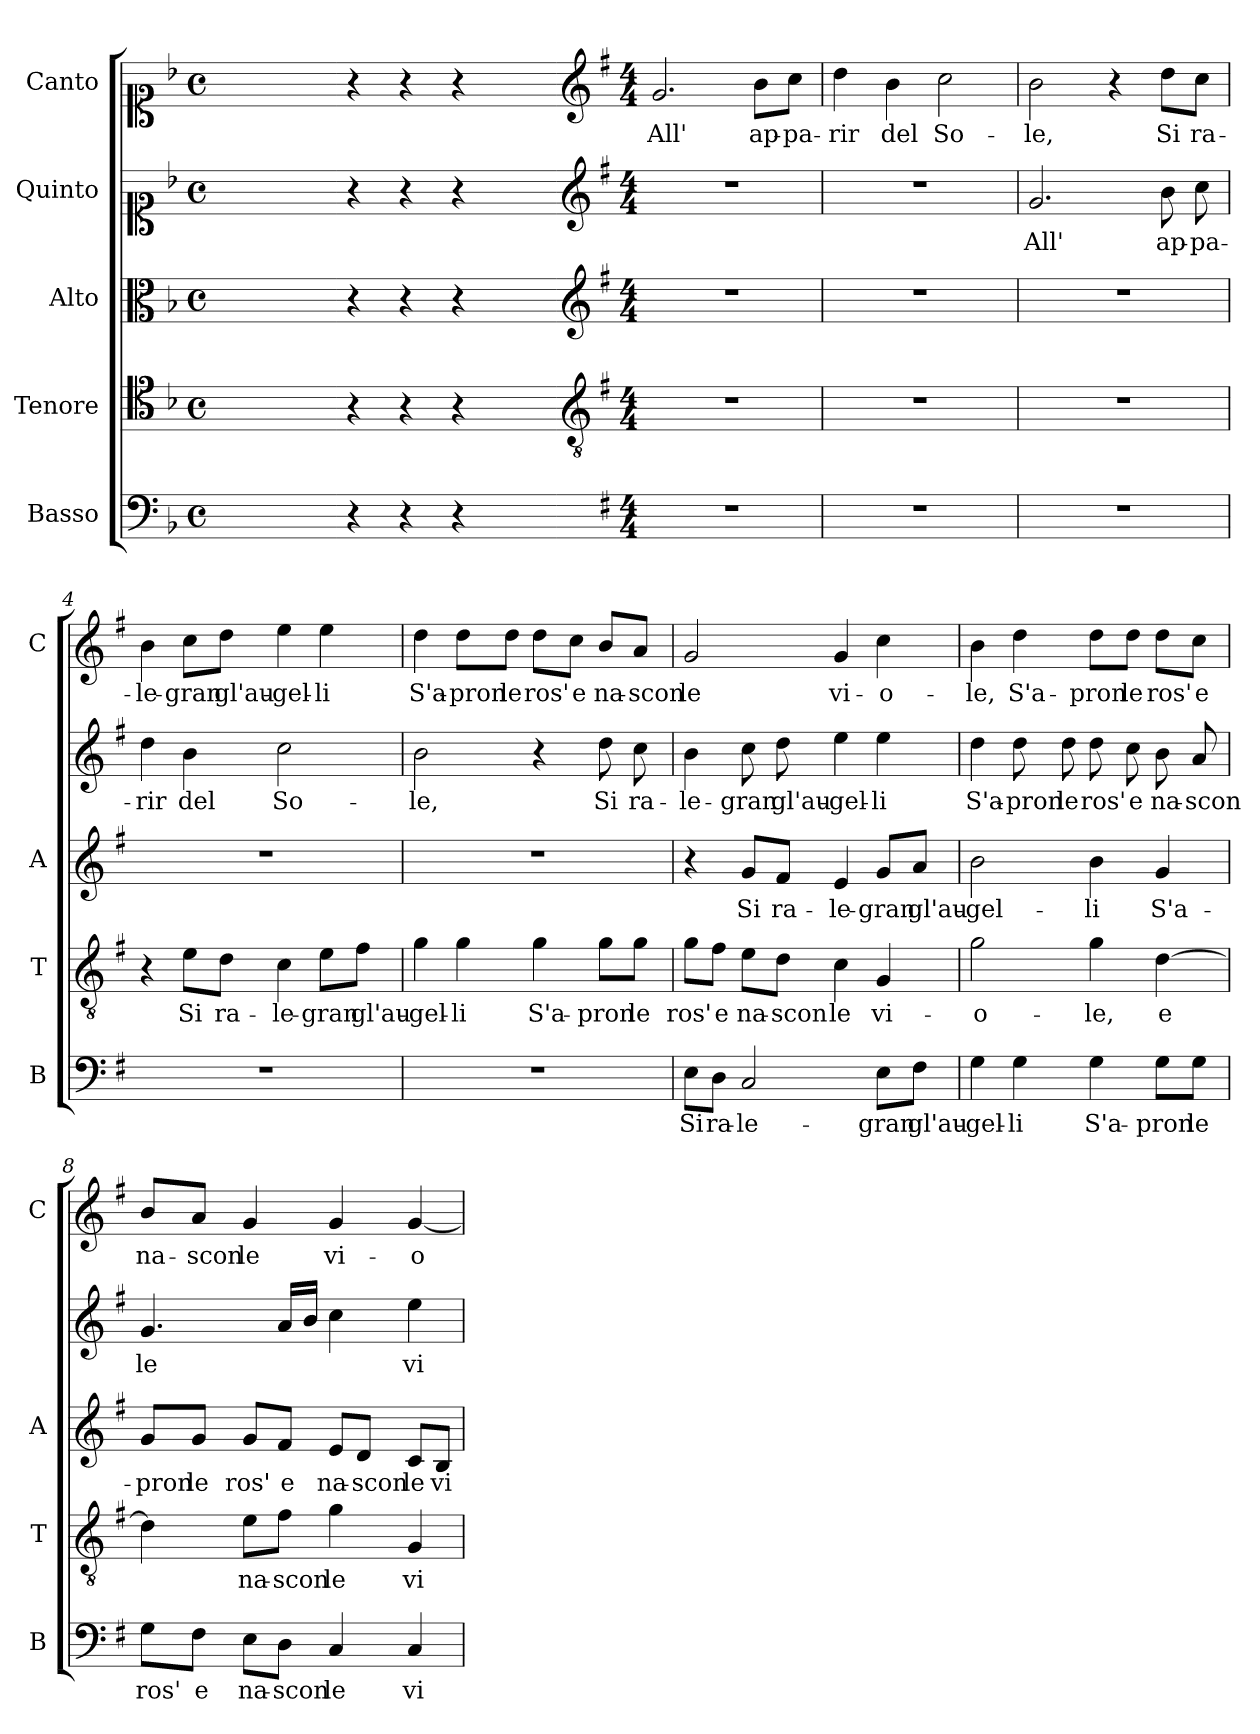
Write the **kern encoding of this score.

**kern	**text	**kern	**text	**kern	**text	**kern	**text	**kern	**text
*part5	*part5	*part4	*part4	*part3	*part3	*part2	*part2	*part1	*part1
*staff5	*staff5	*staff4	*staff4	*staff3	*staff3	*staff2	*staff2	*staff1	*staff1
*I"Basso	*	*I"Tenore	*	*I"Alto	*	*I"Quinto	*	*I"Canto	*
*I'B	*	*I'T	*	*I'A	*	*	*	*I'C	*
*clefF4	*	*clefC4	*	*clefC3	*	*clefC1	*	*clefC1	*
*k[b-]	*	*k[b-]	*	*k[b-]	*	*k[b-]	*	*k[b-]	*
*F:	*	*F:	*	*F:	*	*F:	*	*F:	*
*M4/4	*	*M4/4	*	*M4/4	*	*M4/4	*	*M4/4	*
*met(c)	*	*met(c)	*	*met(c)	*	*met(c)	*	*met(c)	*
=	=	=	=	=	=	=	=	=	=
1ryy	.	1ryy	.	1ryy	.	1ryy	.	1ryy	.
=1X-	=1X-	=1X-	=1X-	=1X-	=1X-	=1X-	=1X-	=1X-	=1X-
4r	.	4r	.	4r	.	4r	.	4r	.
4r	.	4r	.	4r	.	4r	.	4r	.
4r	.	4r	.	4r	.	4r	.	4r	.
4ryy	.	4ryy	.	4ryy	.	4ryy	.	4ryy	.
=1-	=1-	=1-	=1-	=1-	=1-	=1-	=1-	=1-	=1-
*	*	*clefGv2	*	*clefG2	*	*clefG2	*	*clefG2	*
*k[f#]	*	*k[f#]	*	*k[f#]	*	*k[f#]	*	*k[f#]	*
*G:	*	*G:	*	*G:	*	*G:	*	*G:	*
*M4/4	*	*M4/4	*	*M4/4	*	*M4/4	*	*M4/4	*
!	!	!	!	!	!	!	!	!	!LO:LY:b
1r	.	1r	.	1r	.	1r	.	2.g/	All'
!	!	!	!	!	!	!	!	!	!LO:LY:b
.	.	.	.	.	.	.	.	8b\L	ap-
!	!	!	!	!	!	!	!	!	!LO:LY:b
.	.	.	.	.	.	.	.	8cc\J	-pa-
=2	=2	=2	=2	=2	=2	=2	=2	=2	=2
!	!	!	!	!	!	!	!	!	!LO:LY:b
1r	.	1r	.	1r	.	1r	.	4dd\	-rir
!	!	!	!	!	!	!	!	!	!LO:LY:b
.	.	.	.	.	.	.	.	4b\	del
!	!	!	!	!	!	!	!	!	!LO:LY:b
.	.	.	.	.	.	.	.	2cc\	So-
=3	=3	=3	=3	=3	=3	=3	=3	=3	=3
!	!	!	!	!	!	!	!LO:LY:b	!	!LO:LY:b
1r	.	1r	.	1r	.	2.g/	All'	2b\	-le,
.	.	.	.	.	.	.	.	4r	.
!	!	!	!	!	!	!	!LO:LY:b	!	!LO:LY:b
.	.	.	.	.	.	8b\	ap-	8dd\L	Si
!	!	!	!	!	!	!	!LO:LY:b	!	!LO:LY:b
.	.	.	.	.	.	8cc\	-pa-	8cc\J	ra-
=4	=4	=4	=4	=4	=4	=4	=4	=4	=4
!	!	!	!	!	!	!	!LO:LY:b	!	!LO:LY:b
1r	.	4r	.	1r	.	4dd\	-rir	4b\	-le-
!	!	!	!LO:LY:b	!	!	!	!LO:LY:b	!	!LO:LY:b
.	.	8e\L	Si	.	.	4b\	del	8cc\L	-gran
!	!	!	!LO:LY:b	!	!	!	!	!	!LO:LY:b
.	.	8d\J	ra-	.	.	.	.	8dd\J	gl'au-
!	!	!	!LO:LY:b	!	!	!	!LO:LY:b	!	!LO:LY:b
.	.	4c\	-le-	.	.	2cc\	So-	4ee\	-gel-
!	!	!	!LO:LY:b	!	!	!	!	!	!LO:LY:b
.	.	8e\L	-gran	.	.	.	.	4ee\	-li
!	!	!	!LO:LY:b	!	!	!	!	!	!
.	.	8f#\J	gl'au-	.	.	.	.	.	.
=5	=5	=5	=5	=5	=5	=5	=5	=5	=5
!	!	!	!LO:LY:b	!	!	!	!LO:LY:b	!	!LO:LY:b
1r	.	4g\	-gel-	1r	.	2b\	-le,	4dd\	S'a-
!	!	!	!LO:LY:b	!	!	!	!	!	!LO:LY:b
.	.	4g\	-li	.	.	.	.	8dd\L	-pron
!	!	!	!	!	!	!	!	!	!LO:LY:b
.	.	.	.	.	.	.	.	8dd\J	le
!	!	!	!LO:LY:b	!	!	!	!	!	!LO:LY:b
.	.	4g\	S'a-	.	.	4r	.	8dd\L	ros'
!	!	!	!	!	!	!	!	!	!LO:LY:b
.	.	.	.	.	.	.	.	8cc\J	e
!	!	!	!LO:LY:b	!	!	!	!LO:LY:b	!	!LO:LY:b
.	.	8g\L	-pron	.	.	8dd\	Si	8b/L	na-
!	!	!	!LO:LY:b	!	!	!	!LO:LY:b	!	!LO:LY:b
.	.	8g\J	le	.	.	8cc\	ra-	8a/J	-scon
!!LO:LB:g=z
=6	=6	=6	=6	=6	=6	=6	=6	=6	=6
!	!LO:LY:b	!	!LO:LY:b	!	!	!	!LO:LY:b	!	!LO:LY:b
8E\L	Si	8g\L	ros'	4r	.	4b\	-le-	2g/	le
!	!LO:LY:b	!	!LO:LY:b	!	!	!	!	!	!
8D\J	ra-	8f#\J	e	.	.	.	.	.	.
!	!LO:LY:b	!	!LO:LY:b	!	!LO:LY:b	!	!LO:LY:b	!	!
2C/	-le-	8e\L	na-	8g/L	Si	8cc\	-gran	.	.
!	!	!	!LO:LY:b	!	!LO:LY:b	!	!LO:LY:b	!	!
.	.	8d\J	-scon	8f#/J	ra-	8dd\	gl'au-	.	.
!	!	!	!LO:LY:b	!	!LO:LY:b	!	!LO:LY:b	!	!LO:LY:b
.	.	4c\	le	4e/	-le-	4ee\	-gel-	4g/	vi-
!	!LO:LY:b	!	!LO:LY:b	!	!LO:LY:b	!	!LO:LY:b	!	!LO:LY:b
8E\L	-gran	4G/	vi-	8g/L	-gran	4ee\	-li	4cc\	-o-
!	!LO:LY:b	!	!	!	!LO:LY:b	!	!	!	!
8F#\J	gl'au-	.	.	8a/J	gl'au-	.	.	.	.
=7	=7	=7	=7	=7	=7	=7	=7	=7	=7
!	!LO:LY:b	!	!LO:LY:b	!	!LO:LY:b	!	!LO:LY:b	!	!LO:LY:b
4G\	-gel-	2g\	-o-	2b\	-gel-	4dd\	S'a-	4b\	-le,
!	!LO:LY:b	!	!	!	!	!	!LO:LY:b	!	!LO:LY:b
4G\	-li	.	.	.	.	8dd\	-pron	4dd\	S'a-
!	!	!	!	!	!	!	!LO:LY:b	!	!
.	.	.	.	.	.	8dd\	le	.	.
!	!LO:LY:b	!	!LO:LY:b	!	!LO:LY:b	!	!LO:LY:b	!	!LO:LY:b
4G\	S'a-	4g\	-le,	4b\	-li	8dd\	ros'	8dd\L	-pron
!	!	!	!	!	!	!	!LO:LY:b	!	!LO:LY:b
.	.	.	.	.	.	8cc\	e	8dd\J	le
!	!LO:LY:b	!	!LO:LY:b	!	!LO:LY:b	!	!LO:LY:b	!	!LO:LY:b
8G\L	-pron	[4d\	e	4g/	S'a-	8b\	na-	8dd\L	ros'
!	!LO:LY:b	!	!	!	!	!	!LO:LY:b	!	!LO:LY:b
8G\J	le	.	.	.	.	8a/	-scon	8cc\J	e
=8	=8	=8	=8	=8	=8	=8	=8	=8	=8
!	!LO:LY:b	!	!	!	!LO:LY:b	!	!LO:LY:b	!	!LO:LY:b
8G\L	ros'	4d\]	.	8g/L	-pron	4.g/	le	8b/L	na-
!	!LO:LY:b	!	!	!	!LO:LY:b	!	!	!	!LO:LY:b
8F#\J	e	.	.	8g/J	le	.	.	8a/J	-scon
!	!LO:LY:b	!	!LO:LY:b	!	!LO:LY:b	!	!	!	!LO:LY:b
8E\L	na-	8e\L	na-	8g/L	ros'	.	.	4g/	le
!	!LO:LY:b	!	!LO:LY:b	!	!LO:LY:b	!	!	!	!
8D\J	-scon	8f#\J	-scon	8f#/J	e	16a/LL	.	.	.
.	.	.	.	.	.	16b/JJ	.	.	.
!	!LO:LY:b	!	!LO:LY:b	!	!LO:LY:b	!	!	!	!LO:LY:b
4C/	le	4g\	le	8e/L	na-	4cc\	.	4g/	vi-
!	!	!	!	!	!LO:LY:b	!	!	!	!
.	.	.	.	8d/J	-scon	.	.	.	.
!	!LO:LY:b	!	!LO:LY:b	!	!LO:LY:b	!	!LO:LY:b	!	!LO:LY:b
4C/	vi-	4G/	vi-	8c/L	le	4ee\	vi-	[4g/	-o-
!	!	!	!	!	!LO:LY:b	!	!	!	!
.	.	.	.	8B/J	vi-	.	.	.	.
=	=	=	=	=	=	=	=	=	=
*-	*-	*-	*-	*-	*-	*-	*-	*-	*-
